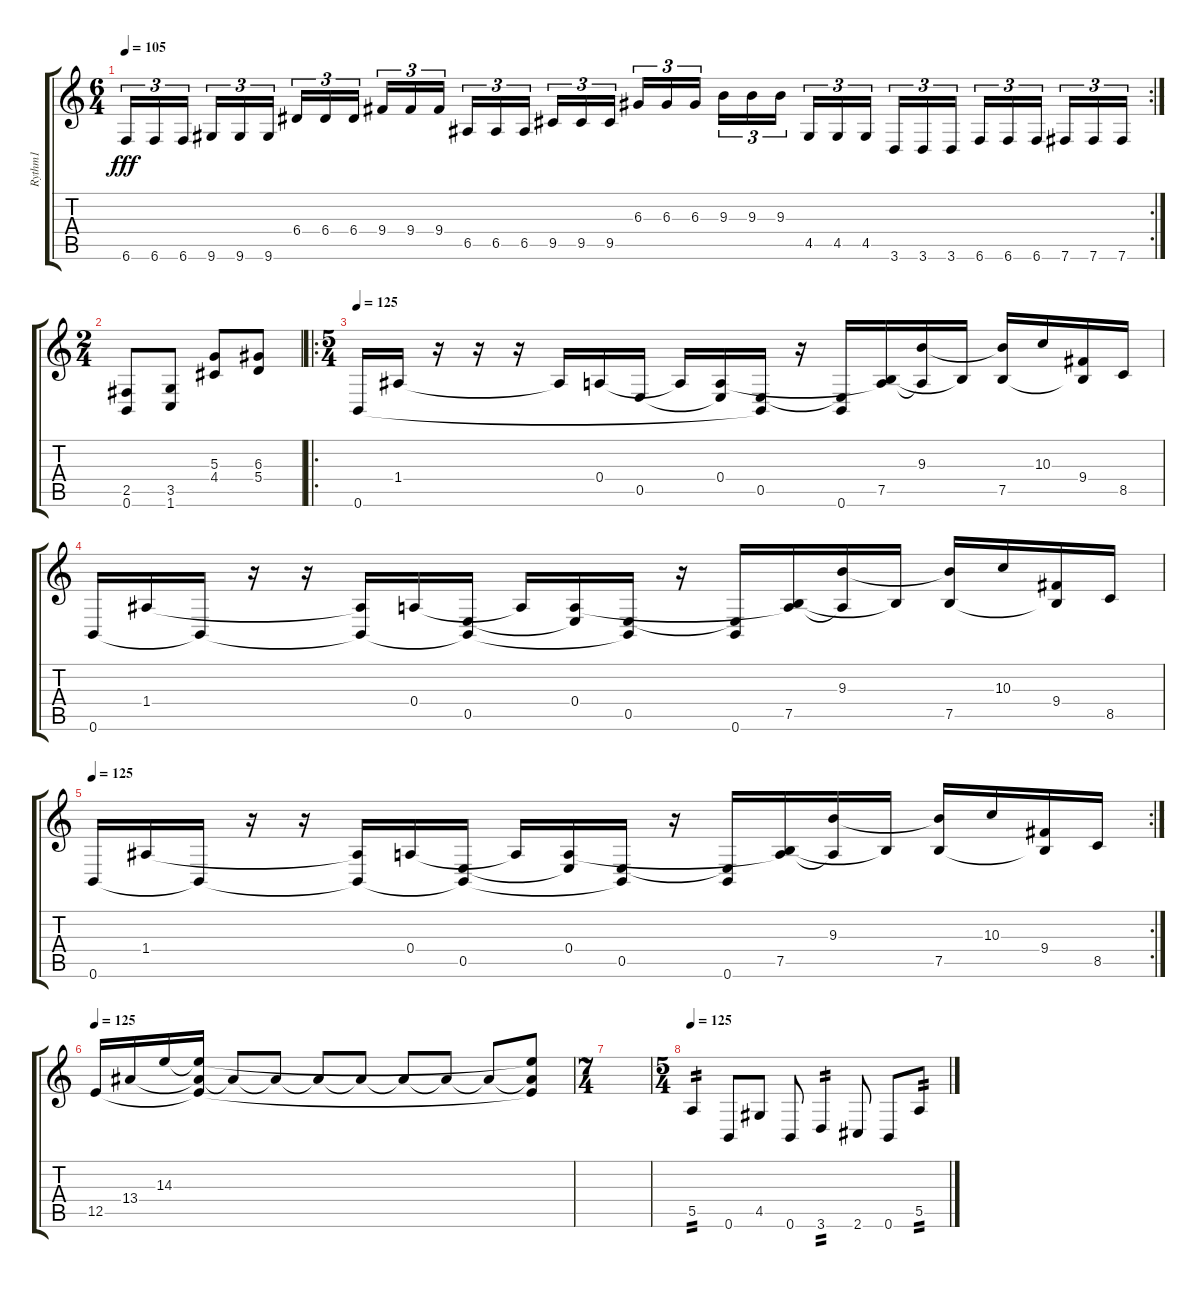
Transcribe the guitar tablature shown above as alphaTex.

\track ("Rythm1" "Rythm1") {instrument distortionguitar}
\staff {score tabs}
\tuning (B3 Gb3 D3 A2 E2 B1) {hide}
\rc 2
\ts (6 4)
\tempo 105
\clef g2
\ks c
6.6.16{tu (3 2) dy fff} 6.6.16{tu (3 2)} 6.6.16{tu (3 2) beam splitsecondary} 9.6.16{tu (3 2)} 9.6.16{tu (3 2)} 9.6.16{tu (3 2) beam splitsecondary} 6.4.16{tu (3 2)} 6.4.16{tu (3 2)} 6.4.16{tu (3 2) beam splitsecondary} 9.4.16{tu (3 2)} 9.4.16{tu (3 2)} 9.4.16{tu (3 2) beam splitsecondary} 6.5.16{tu (3 2)} 6.5.16{tu (3 2)} 6.5.16{tu (3 2) beam splitsecondary} 9.5.16{tu (3 2)} 9.5.16{tu (3 2)} 9.5.16{tu (3 2)} 6.3.16{tu (3 2)} 6.3.16{tu (3 2)} 6.3.16{tu (3 2) beam splitsecondary} 9.3.16{tu (3 2)} 9.3.16{tu (3 2)} 9.3.16{tu (3 2) beam splitsecondary} 4.5.16{tu (3 2)} 4.5.16{tu (3 2)} 4.5.16{tu (3 2) beam splitsecondary} 3.6.16{tu (3 2)} 3.6.16{tu (3 2)} 3.6.16{tu (3 2) beam splitsecondary} 6.6.16{tu (3 2)} 6.6.16{tu (3 2)} 6.6.16{tu (3 2) beam splitsecondary} 7.6.16{tu (3 2)} 7.6.16{tu (3 2)} 7.6.16{tu (3 2)} |
\ts (2 4)
(2.5 0.6).8 (3.5 1.6).8 (5.3 4.4).8 (6.3 5.4).8 |
\ro
\ts (5 4)
\tempo 125
0.6.16 1.4.16 r.16 r.16 r.16 1.4{t}.16 0.4.16 0.5.16 0.4{t}.16 (0.4 0.5{t}).16 (0.5 0.6{t}).16 r.16 (0.5{t} 0.6).16 (0.4{t} 7.5).16 (9.3 0.4{t}).16 7.5{t}.16 (9.3{t} 7.5).16 10.3.16 (9.4 7.5{t}).16 8.5.16 |
0.6.16 1.4.16 0.6{t}.16 r.16 r.16 (1.4{t} 0.6{t}).16 0.4.16 (0.5 0.6{t}).16 0.4{t}.16 (0.4 0.5{t}).16 (0.5 0.6{t}).16 r.16 (0.5{t} 0.6).16 (0.4{t} 7.5).16 (9.3 0.4{t}).16 7.5{t}.16 (9.3{t} 7.5).16 10.3.16 (9.4 7.5{t}).16 8.5.16 |
\rc 2
\tempo 125
0.6.16 1.4.16 0.6{t}.16 r.16 r.16 (1.4{t} 0.6{t}).16 0.4.16 (0.5 0.6{t}).16 0.4{t}.16 (0.4 0.5{t}).16 (0.5 0.6{t}).16 r.16 (0.5{t} 0.6).16 (0.4{t} 7.5).16 (9.3 0.4{t}).16 7.5{t}.16 (9.3{t} 7.5).16 10.3.16 (9.4 7.5{t}).16 8.5.16 |
\tempo 125
12.5.16{volume 0} 13.4.16 14.3.16 (14.3{t} 13.4{t} 12.5{t}).16 13.4{t}.8 13.4{t}.8 13.4{t}.8 13.4{t}.8 13.4{t}.8 13.4{t}.8 13.4{t}.8 (14.3{t} 13.4{t} 12.5{t}).8 |
\ts (7 4)
|
\ts (5 4)
\tempo 125
5.5.4{tp 2 volume 13} 0.6.8 4.5.8 0.6.8 3.6.4{tp 2} 2.6.8 0.6.8 5.5.8{tp 2}
